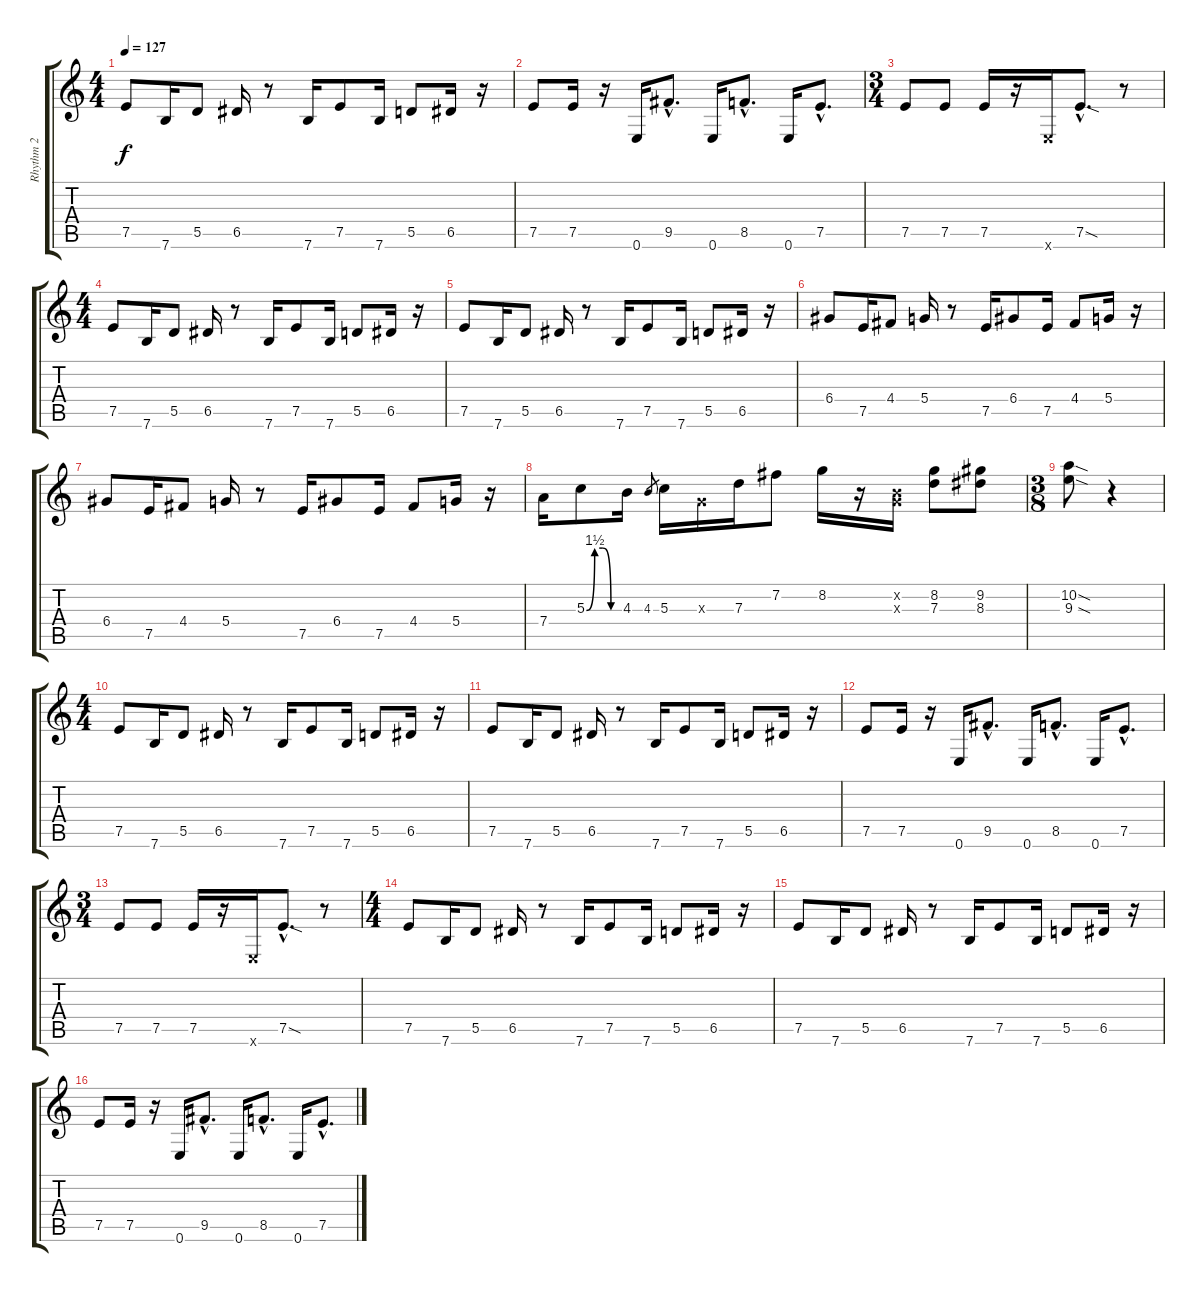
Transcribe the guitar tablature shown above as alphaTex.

\track ("Rhythm 2" "Rhythm 2") {instrument distortionguitar}
\staff {score tabs}
\tuning (E4 B3 G3 D3 A2 E2) {hide}
\ts (4 4)
\tempo 127
\clef g2
\ks c
7.5.8{dy f} 7.6.16 5.5.8 6.5.16 r.8 7.6.16 7.5.8 7.6.16 5.5.8 6.5.16 r.16 |
7.5.8 7.5.16 r.16 0.6.16 9.5{hac}.8{d} 0.6.16 8.5{hac}.8{d} 0.6.16 7.5{hac}.8{d} |
\ts (3 4)
7.5.8 7.5.8 7.5.16 r.16 0.6{x}.16 7.5{sod hac}.8{d} r.8 |
\ts (4 4)
7.5.8 7.6.16 5.5.8 6.5.16 r.8 7.6.16 7.5.8 7.6.16 5.5.8 6.5.16 r.16 |
7.5.8 7.6.16 5.5.8 6.5.16 r.8 7.6.16 7.5.8 7.6.16 5.5.8 6.5.16 r.16 |
6.4.8 7.5.16 4.4.8 5.4.16 r.8 7.5.16 6.4.8 7.5.16 4.4.8 5.4.16 r.16 |
6.4.8 7.5.16 4.4.8 5.4.16 r.8 7.5.16 6.4.8 7.5.16 4.4.8 5.4.16 r.16 |
7.4.16 5.3{be (custom 0 0 15 6 30 6 45 0 60 0)}.8 4.3.16 4.3.8{gr} 5.3.16 0.3{x}.16 7.3.16 7.2.8 8.2.16 r.16 (0.2{x} 0.3{x}).16 (8.2 7.3).8 (9.2 8.3).8 |
\ts (3 8)
(10.2{sod} 9.3{sod}).8 r.4 |
\ts (4 4)
7.5.8 7.6.16 5.5.8 6.5.16 r.8 7.6.16 7.5.8 7.6.16 5.5.8 6.5.16 r.16 |
7.5.8 7.6.16 5.5.8 6.5.16 r.8 7.6.16 7.5.8 7.6.16 5.5.8 6.5.16 r.16 |
7.5.8 7.5.16 r.16 0.6.16 9.5{hac}.8{d} 0.6.16 8.5{hac}.8{d} 0.6.16 7.5{hac}.8{d} |
\ts (3 4)
7.5.8 7.5.8 7.5.16 r.16 0.6{x}.16 7.5{sod hac}.8{d} r.8 |
\ts (4 4)
7.5.8 7.6.16 5.5.8 6.5.16 r.8 7.6.16 7.5.8 7.6.16 5.5.8 6.5.16 r.16 |
7.5.8 7.6.16 5.5.8 6.5.16 r.8 7.6.16 7.5.8 7.6.16 5.5.8 6.5.16 r.16 |
7.5.8 7.5.16 r.16 0.6.16 9.5{hac}.8{d} 0.6.16 8.5{hac}.8{d} 0.6.16 7.5{hac}.8{d}
